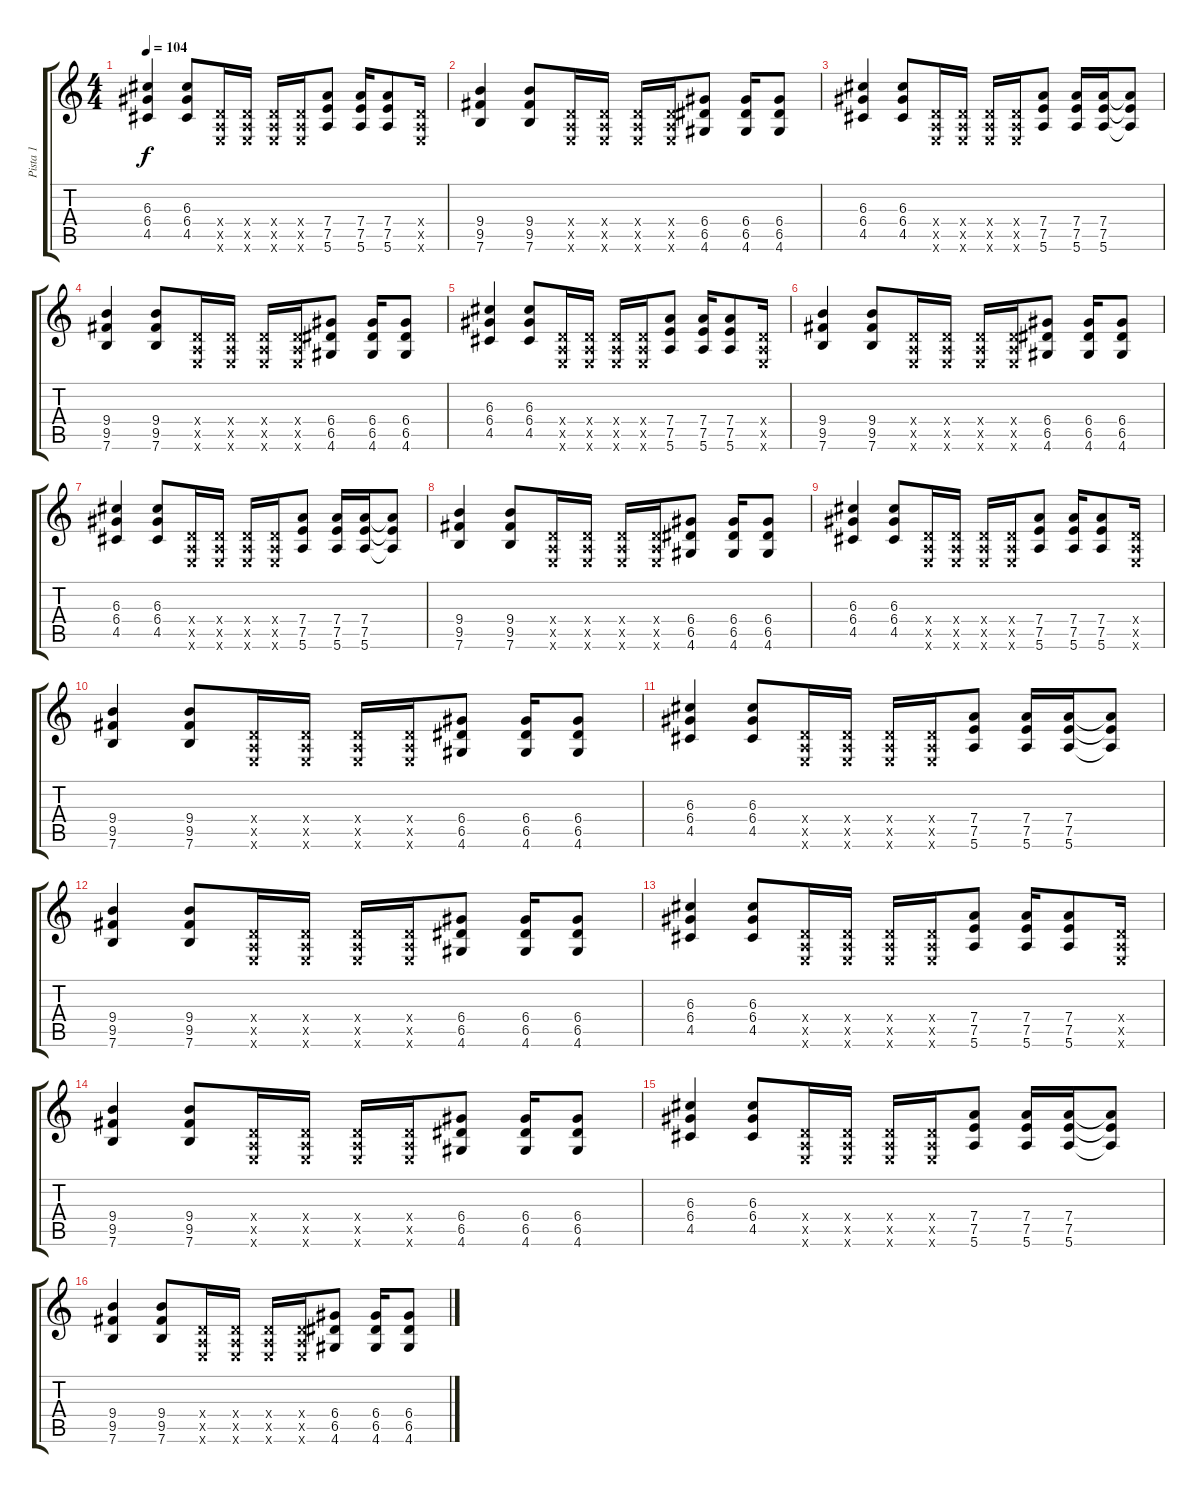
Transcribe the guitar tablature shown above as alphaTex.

\track ("Pista 1" "Pista 1") {instrument distortionguitar}
\staff {score tabs}
\tuning (E4 B3 G3 D3 A2 E2) {hide}
\ts (4 4)
\tempo 104
\clef g2
\ks c
(6.3 6.4 4.5).4{dy f} (6.3 6.4 4.5).8 (0.4{x} 0.5{x} 0.6{x}).16 (0.4{x} 0.5{x} 0.6{x}).16 (0.4{x} 0.5{x} 0.6{x}).16 (0.4{x} 0.5{x} 0.6{x}).16 (7.4 7.5 5.6).8 (7.4 7.5 5.6).16 (7.4 7.5 5.6).8 (0.4{x} 0.5{x} 0.6{x}).16 |
(9.4 9.5 7.6).4 (9.4 9.5 7.6).8 (0.4{x} 0.5{x} 0.6{x}).16 (0.4{x} 0.5{x} 0.6{x}).16 (0.4{x} 0.5{x} 0.6{x}).16 (0.4{x} 0.5{x} 0.6{x}).16 (6.4 6.5 4.6).8 (6.4 6.5 4.6).16 (6.4 6.5 4.6).8 |
(6.3 6.4 4.5).4 (6.3 6.4 4.5).8 (0.4{x} 0.5{x} 0.6{x}).16 (0.4{x} 0.5{x} 0.6{x}).16 (0.4{x} 0.5{x} 0.6{x}).16 (0.4{x} 0.5{x} 0.6{x}).16 (7.4 7.5 5.6).8 (7.4 7.5 5.6).16 (7.4 7.5 5.6).16 (7.4{t} 7.5{t} 5.6{t}).8 |
(9.4 9.5 7.6).4 (9.4 9.5 7.6).8 (0.4{x} 0.5{x} 0.6{x}).16 (0.4{x} 0.5{x} 0.6{x}).16 (0.4{x} 0.5{x} 0.6{x}).16 (0.4{x} 0.5{x} 0.6{x}).16 (6.4 6.5 4.6).8 (6.4 6.5 4.6).16 (6.4 6.5 4.6).8 |
(6.3 6.4 4.5).4 (6.3 6.4 4.5).8 (0.4{x} 0.5{x} 0.6{x}).16 (0.4{x} 0.5{x} 0.6{x}).16 (0.4{x} 0.5{x} 0.6{x}).16 (0.4{x} 0.5{x} 0.6{x}).16 (7.4 7.5 5.6).8 (7.4 7.5 5.6).16 (7.4 7.5 5.6).8 (0.4{x} 0.5{x} 0.6{x}).16 |
(9.4 9.5 7.6).4 (9.4 9.5 7.6).8 (0.4{x} 0.5{x} 0.6{x}).16 (0.4{x} 0.5{x} 0.6{x}).16 (0.4{x} 0.5{x} 0.6{x}).16 (0.4{x} 0.5{x} 0.6{x}).16 (6.4 6.5 4.6).8 (6.4 6.5 4.6).16 (6.4 6.5 4.6).8 |
(6.3 6.4 4.5).4 (6.3 6.4 4.5).8 (0.4{x} 0.5{x} 0.6{x}).16 (0.4{x} 0.5{x} 0.6{x}).16 (0.4{x} 0.5{x} 0.6{x}).16 (0.4{x} 0.5{x} 0.6{x}).16 (7.4 7.5 5.6).8 (7.4 7.5 5.6).16 (7.4 7.5 5.6).16 (7.4{t} 7.5{t} 5.6{t}).8 |
(9.4 9.5 7.6).4 (9.4 9.5 7.6).8 (0.4{x} 0.5{x} 0.6{x}).16 (0.4{x} 0.5{x} 0.6{x}).16 (0.4{x} 0.5{x} 0.6{x}).16 (0.4{x} 0.5{x} 0.6{x}).16 (6.4 6.5 4.6).8 (6.4 6.5 4.6).16 (6.4 6.5 4.6).8 |
(6.3 6.4 4.5).4 (6.3 6.4 4.5).8 (0.4{x} 0.5{x} 0.6{x}).16 (0.4{x} 0.5{x} 0.6{x}).16 (0.4{x} 0.5{x} 0.6{x}).16 (0.4{x} 0.5{x} 0.6{x}).16 (7.4 7.5 5.6).8 (7.4 7.5 5.6).16 (7.4 7.5 5.6).8 (0.4{x} 0.5{x} 0.6{x}).16 |
(9.4 9.5 7.6).4 (9.4 9.5 7.6).8 (0.4{x} 0.5{x} 0.6{x}).16 (0.4{x} 0.5{x} 0.6{x}).16 (0.4{x} 0.5{x} 0.6{x}).16 (0.4{x} 0.5{x} 0.6{x}).16 (6.4 6.5 4.6).8 (6.4 6.5 4.6).16 (6.4 6.5 4.6).8 |
(6.3 6.4 4.5).4 (6.3 6.4 4.5).8 (0.4{x} 0.5{x} 0.6{x}).16 (0.4{x} 0.5{x} 0.6{x}).16 (0.4{x} 0.5{x} 0.6{x}).16 (0.4{x} 0.5{x} 0.6{x}).16 (7.4 7.5 5.6).8 (7.4 7.5 5.6).16 (7.4 7.5 5.6).16 (7.4{t} 7.5{t} 5.6{t}).8 |
(9.4 9.5 7.6).4 (9.4 9.5 7.6).8 (0.4{x} 0.5{x} 0.6{x}).16 (0.4{x} 0.5{x} 0.6{x}).16 (0.4{x} 0.5{x} 0.6{x}).16 (0.4{x} 0.5{x} 0.6{x}).16 (6.4 6.5 4.6).8 (6.4 6.5 4.6).16 (6.4 6.5 4.6).8 |
(6.3 6.4 4.5).4 (6.3 6.4 4.5).8 (0.4{x} 0.5{x} 0.6{x}).16 (0.4{x} 0.5{x} 0.6{x}).16 (0.4{x} 0.5{x} 0.6{x}).16 (0.4{x} 0.5{x} 0.6{x}).16 (7.4 7.5 5.6).8 (7.4 7.5 5.6).16 (7.4 7.5 5.6).8 (0.4{x} 0.5{x} 0.6{x}).16 |
(9.4 9.5 7.6).4 (9.4 9.5 7.6).8 (0.4{x} 0.5{x} 0.6{x}).16 (0.4{x} 0.5{x} 0.6{x}).16 (0.4{x} 0.5{x} 0.6{x}).16 (0.4{x} 0.5{x} 0.6{x}).16 (6.4 6.5 4.6).8 (6.4 6.5 4.6).16 (6.4 6.5 4.6).8 |
(6.3 6.4 4.5).4 (6.3 6.4 4.5).8 (0.4{x} 0.5{x} 0.6{x}).16 (0.4{x} 0.5{x} 0.6{x}).16 (0.4{x} 0.5{x} 0.6{x}).16 (0.4{x} 0.5{x} 0.6{x}).16 (7.4 7.5 5.6).8 (7.4 7.5 5.6).16 (7.4 7.5 5.6).16 (7.4{t} 7.5{t} 5.6{t}).8 |
(9.4 9.5 7.6).4 (9.4 9.5 7.6).8 (0.4{x} 0.5{x} 0.6{x}).16 (0.4{x} 0.5{x} 0.6{x}).16 (0.4{x} 0.5{x} 0.6{x}).16 (0.4{x} 0.5{x} 0.6{x}).16 (6.4 6.5 4.6).8 (6.4 6.5 4.6).16 (6.4 6.5 4.6).8
